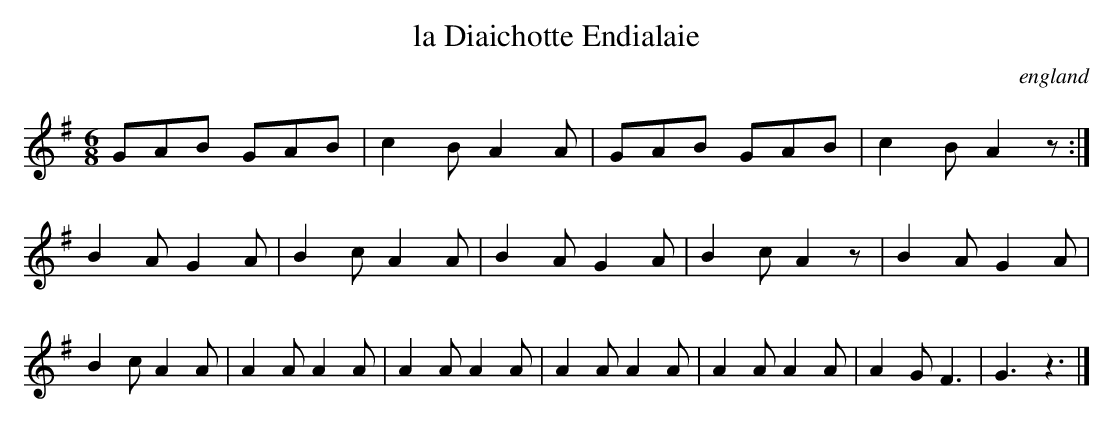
X:1
T:la Diaichotte Endialaie
O:england
M:6/8
K:G
GAB GAB | c2B A2A | GAB GAB | c2B A2z :|\
B2A G2A | B2c A2A | B2A G2A | B2c A2z | B2A G2A | B2c A2A |\
A2A A2A | A2A A2A | A2A A2A | A2A A2A | \
A2G F3 | G3 z3 |]
